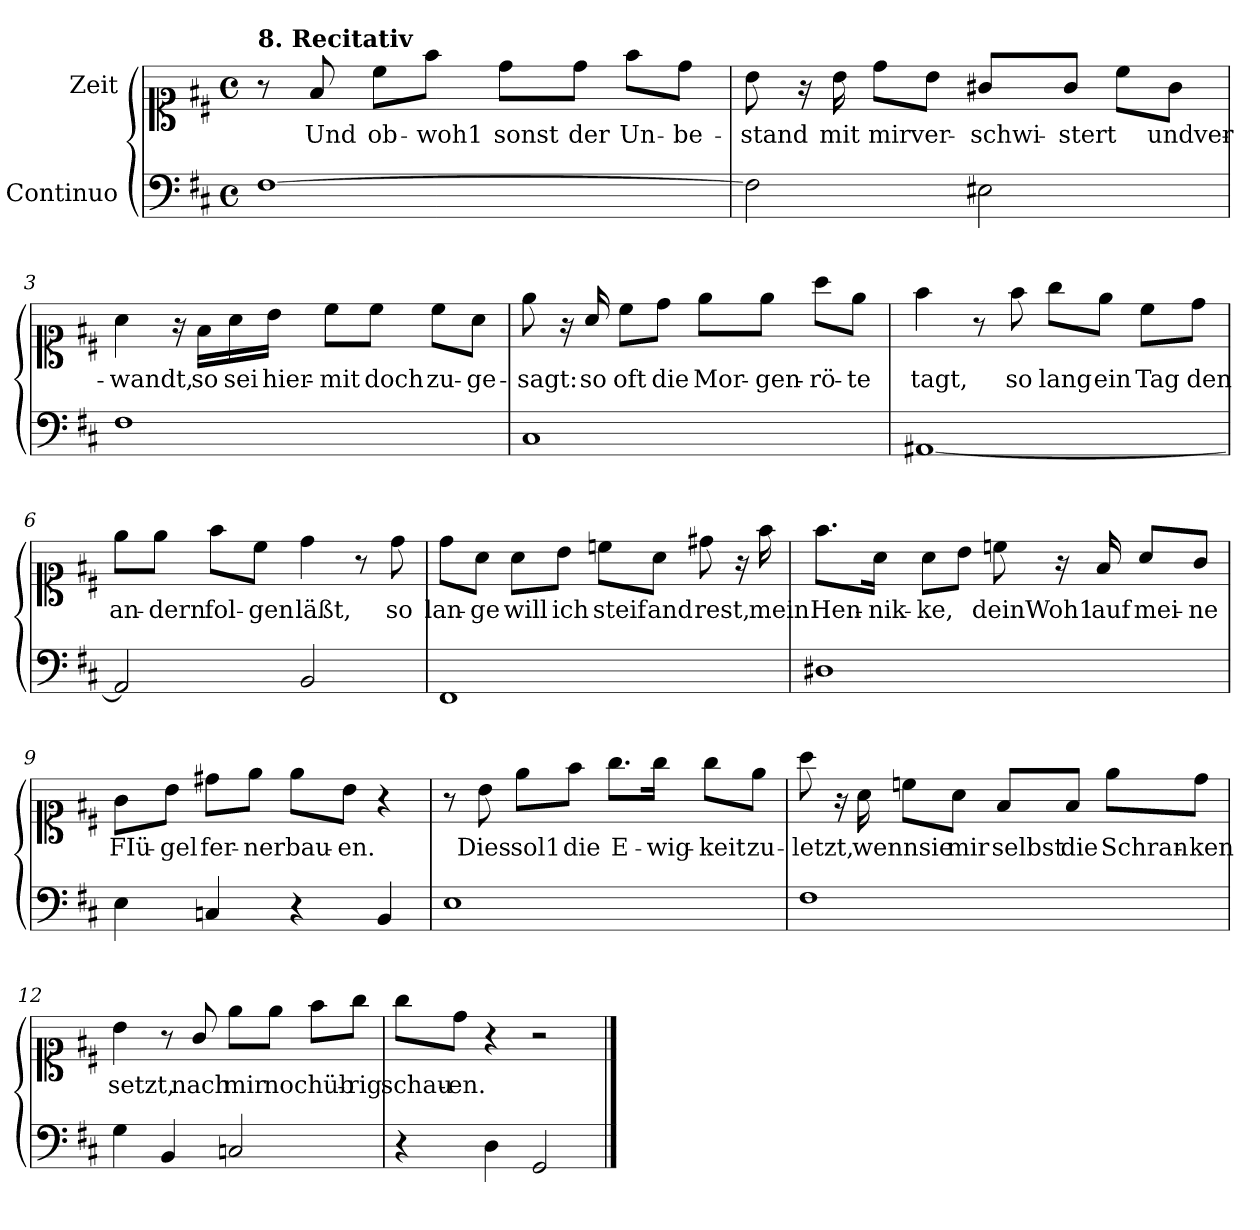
**kern	**kern	**text
*part2	*part1	*part1
*staff2	*staff1	*staff1
*I"Continuo	*I"Zeit	*
*clefF4	*clefC1	*
*k[f#c#]	*k[f#c#]	*
*M4/4	*M4/4	*
*met(c)	*met(c)	*
=1	=1	=1
!	!LO:TX:a:B:t=8. Recitativ	!
[1F#	8r	.
!	!	!LO:LY:b
.	8f#/	Und
!	!	!LO:LY:b
.	8cc#\L	ob-
!	!	!LO:LY:b
.	8ff#\J	-woh1
!	!	!LO:LY:b
.	8dd\L	sonst
!	!	!LO:LY:b
.	8dd\J	der
!	!	!LO:LY:b
.	8ff#\L	Un-
!	!	!LO:LY:b
.	8dd\J	-be-
=2	=2	=2
!	!	!LO:LY:b
2F#\]	8b\	-stand
.	16r	.
!	!	!LO:LY:b
.	16b\	mit
!	!	!LO:LY:b
.	8dd\L	mirver-
.	8b\J	.
!	!	!LO:LY:b
2E#X\	8g#X/L	-schwi-
!	!	!LO:LY:b
.	8g#/J	-stert
.	8cc#\L	.
!	!	!LO:LY:b
.	8g#\J	undver-
!!LO:LB:g=z
=3	=3	=3
!	!	!LO:LY:b
1F#	4a\	-wandt,
.	16r	.
!	!	!LO:LY:b
.	16f#\LL	so
!	!	!LO:LY:b
.	16a\	sei
!	!	!LO:LY:b
.	16b\JJ	hier-
!	!	!LO:LY:b
.	8cc#\L	-mit
!	!	!LO:LY:b
.	8cc#\J	doch
!	!	!LO:LY:b
.	8cc#\L	zu-
!	!	!LO:LY:b
.	8a\J	-ge-
=4	=4	=4
!	!	!LO:LY:b
1C#	8ee\	-sagt:
.	16r	.
!	!	!LO:LY:b
.	16a/	so
!	!	!LO:LY:b
.	8cc#\L	oft
!	!	!LO:LY:b
.	8dd\J	die
!	!	!LO:LY:b
.	8ee\L	Mor-
!	!	!LO:LY:b
.	8ee\J	-gen-
!	!	!LO:LY:b
.	8aa\L	-rö-
!	!	!LO:LY:b
.	8ee\J	-te
=5	=5	=5
!	!	!LO:LY:b
[1AA#X	4ff#\	tagt,
.	8r	.
!	!	!LO:LY:b
.	8ff#\	so
!	!	!LO:LY:b
.	8gg\L	lang
!	!	!LO:LY:b
.	8ee\J	ein
!	!	!LO:LY:b
.	8cc#\L	Tag
!	!	!LO:LY:b
.	8dd\J	den
!!LO:LB:g=z
=6	=6	=6
!	!	!LO:LY:b
2AA#/]	8ee\L	an-
!	!	!LO:LY:b
.	8ee\J	-dern
!	!	!LO:LY:b
.	8ff#\L	fol-
!	!	!LO:LY:b
.	8cc#\J	-gen
!	!	!LO:LY:b
2BB/	4dd\	läßt,
.	8r	.
!	!	!LO:LY:b
.	8dd\	so
=7	=7	=7
!	!	!LO:LY:b
1FF#	8dd\L	lan-
!	!	!LO:LY:b
.	8a\J	-ge
!	!	!LO:LY:b
.	8a\L	will
!	!	!LO:LY:b
.	8b\J	ich
!	!	!LO:LY:b
.	8ccn\L	steif
!	!	!LO:LY:b
.	8a\J	and
!	!	!LO:LY:b
.	8dd#X\	rest,
.	16r	.
!	!	!LO:LY:b
.	16ff#\	mein
=8	=8	=8
!	!	!LO:LY:b
1D#X	8.ff#\L	Hen-
!	!	!LO:LY:b
.	16a\Jk	-nik-
!	!	!LO:LY:b
.	8a\L	-ke,
.	8b\J	.
!	!	!LO:LY:b
.	8ccn\	deinWoh1
.	16r	.
!	!	!LO:LY:b
.	16f#/	auf
!	!	!LO:LY:b
.	8a/L	mei-
!	!	!LO:LY:b
.	8g/J	-ne
!!LO:LB:g=z
=9	=9	=9
!	!	!LO:LY:b
4E\	8g\L	FIü-
!	!	!LO:LY:b
.	8b\J	-gel
!	!	!LO:LY:b
4Cn/	8dd#X\L	fer-
!	!	!LO:LY:b
.	8ee\J	-ner
!	!	!LO:LY:b
4r	8ee\L	bau-
!	!	!LO:LY:b
.	8b\J	-en.
4BB/	4r	.
=10	=10	=10
1E	8r	.
!	!	!LO:LY:b
.	8b\	Dies
!	!	!LO:LY:b
.	8ee\L	sol1
!	!	!LO:LY:b
.	8ff#\J	die
!	!	!LO:LY:b
.	8.gg\L	E-
!	!	!LO:LY:b
.	16gg\Jk	-wig-
!	!	!LO:LY:b
.	8gg\L	-keit
!	!	!LO:LY:b
.	8ee\J	zu-
=11	=11	=11
!	!	!LO:LY:b
1F#	8aa\	-letzt,
.	16r	.
!	!	!LO:LY:b
.	16a\	wennsie
.	8ccn\L	.
!	!	!LO:LY:b
.	8a\J	mir
!	!	!LO:LY:b
.	8f#/L	selbst
!	!	!LO:LY:b
.	8f#/J	die
!	!	!LO:LY:b
.	8ee\L	Schran-
!	!	!LO:LY:b
.	8dd\J	-ken
!!LO:LB:g=z
=12	=12	=12
!	!	!LO:LY:b
4G\	4b\	setzt,
4BB/	8r	.
!	!	!LO:LY:b
.	8g/	nach
!	!	!LO:LY:b
2Cn/	8ee\L	mir
!	!	!LO:LY:b
.	8ee\J	nochüb-
.	8ff#\L	.
!	!	!LO:LY:b
.	8gg\J	-rig
=13	=13	=13
!	!	!LO:LY:b
4r	8gg\L	schau-
!	!	!LO:LY:b
.	8dd\J	-en.
4D\	4r	.
2GG/	2r	.
==	==	==
*-	*-	*-
